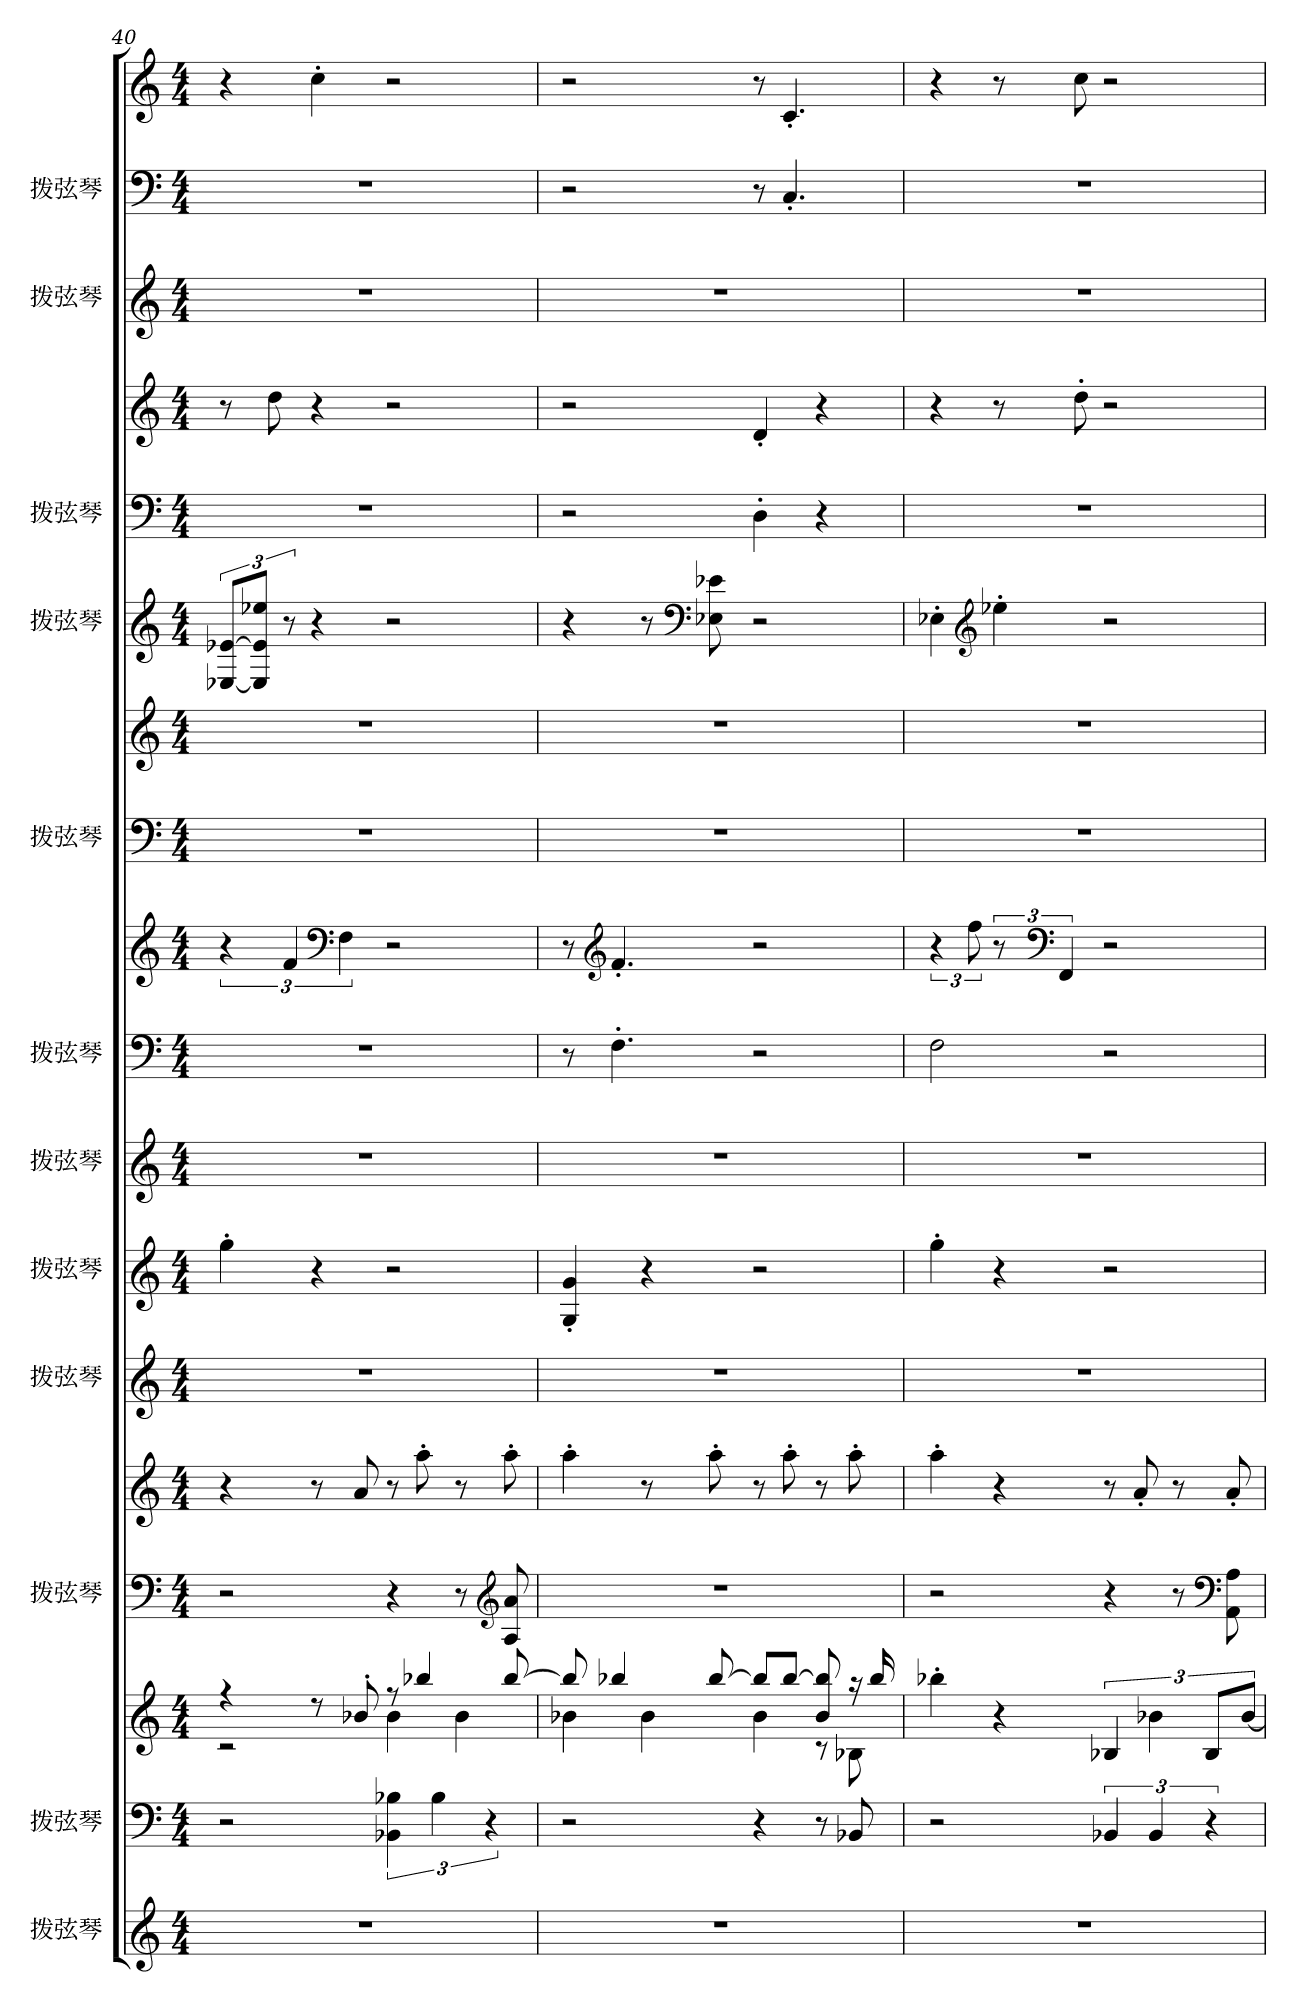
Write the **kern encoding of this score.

**kern	**kern	**kern	**kern	**kern	**kern	**kern	**kern	**kern	**kern	**kern	**kern	**kern	**kern	**kern	**kern	**kern	**kern
*part12	*part11	*part11	*part10	*part10	*part9	*part8	*part7	*part6	*part6	*part5	*part5	*part4	*part3	*part3	*part2	*part1	*part1
*staff18	*staff17	*staff16	*staff15	*staff14	*staff13	*staff12	*staff11	*staff10	*staff9	*staff8	*staff7	*staff6	*staff5	*staff4	*staff3	*staff2	*staff1
*I"拨弦琴	*I"拨弦琴	*	*I"拨弦琴	*	*I"拨弦琴	*I"拨弦琴	*I"拨弦琴	*I"拨弦琴	*	*I"拨弦琴	*	*I"拨弦琴	*I"拨弦琴	*	*I"拨弦琴	*I"拨弦琴	*
*clefG2	*clefF4	*clefG2	*clefF4	*clefG2	*clefG2	*clefG2	*clefG2	*clefF4	*clefG2	*clefF4	*clefG2	*clefG2	*clefF4	*clefG2	*clefG2	*clefF4	*clefG2
*k[]	*k[]	*k[]	*k[]	*k[]	*k[]	*k[]	*k[]	*k[]	*k[]	*k[]	*k[]	*k[]	*k[]	*k[]	*k[]	*k[]	*k[]
*M4/4	*M4/4	*M4/4	*M4/4	*M4/4	*M4/4	*M4/4	*M4/4	*M4/4	*M4/4	*M4/4	*M4/4	*M4/4	*M4/4	*M4/4	*M4/4	*M4/4	*M4/4
=40	=40	=40	=40	=40	=40	=40	=40	=40	=40	=40	=40	=40	=40	=40	=40	=40	=40
*	*	*^	*	*	*	*	*	*	*	*	*	*	*	*	*	*	*
1r	2r	4r	2r	2r	4r	1r	4gg'\	1r	1r	6r	1r	1r	[12E-X/ [12e-X/L	1r	8r	1r	1r	4r
.	.	.	.	.	.	.	.	.	.	.	.	.	12E-/] 12e-/] 12ee-X/J	.	.	.	.	.
.	.	.	.	.	.	.	.	.	.	.	.	.	.	.	8dd\	.	.	.
.	.	.	.	.	.	.	.	.	.	6f/	.	.	12r	.	.	.	.	.
.	.	8r	.	.	8r	.	4r	.	.	.	.	.	4r	.	4r	.	.	4cc'\
*	*	*	*	*	*	*	*	*	*	*clefF4	*	*	*	*	*	*	*	*
.	.	.	.	.	.	.	.	.	.	6F\	.	.	.	.	.	.	.	.
.	.	8b-X'/	.	.	8a/	.	.	.	.	.	.	.	.	.	.	.	.	.
.	6BB-X\ 6B-X\	8r	4b-\	4r	8r	.	2r	.	.	2r	.	.	2r	.	2r	.	.	2r
.	.	4bb-X/	.	.	8aa'\	.	.	.	.	.	.	.	.	.	.	.	.	.
.	6B-\	.	.	.	.	.	.	.	.	.	.	.	.	.	.	.	.	.
.	.	.	4b-\	8r	8r	.	.	.	.	.	.	.	.	.	.	.	.	.
.	6r	.	.	.	.	.	.	.	.	.	.	.	.	.	.	.	.	.
*	*	*	*	*clefG2	*	*	*	*	*	*	*	*	*	*	*	*	*	*
.	.	[8bb-/	.	8A/ 8a/	8aa'\	.	.	.	.	.	.	.	.	.	.	.	.	.
!!LO:PB:g=z
=41	=41	=41	=41	=41	=41	=41	=41	=41	=41	=41	=41	=41	=41	=41	=41	=41	=41	=41
1r	2r	8bb-/]	4b-X\	1r	4aa'\	1r	4G/' 4g/'	1r	8r	8r	1r	1r	4r	2r	2r	1r	2r	2r
*	*	*	*	*	*	*	*	*	*	*clefG2	*	*	*	*	*	*	*	*
.	.	4bb-X/	.	.	.	.	.	.	4.F'\	4.f'/	.	.	.	.	.	.	.	.
.	.	.	4b-\	.	8r	.	4r	.	.	.	.	.	8r	.	.	.	.	.
*	*	*	*	*	*	*	*	*	*	*	*	*	*clefF4	*	*	*	*	*
.	.	[8bb-/	.	.	8aa'\	.	.	.	.	.	.	.	8E-X\ 8e-X\	.	.	.	.	.
.	4r	8bb-/L]	4b-\	.	8r	.	2r	.	2r	2r	.	.	2r	4D'\	4d'/	.	8r	8r
.	.	[8bb-/J	.	.	8aa'\	.	.	.	.	.	.	.	.	.	.	.	4.C'/	4.c'/
.	8r	8b-/ 8bb-/]	8r	.	8r	.	.	.	.	.	.	.	.	4r	4r	.	.	.
.	8BB-X/	16r	8B-X\	.	8aa'\	.	.	.	.	.	.	.	.	.	.	.	.	.
.	.	16bb-/	.	.	.	.	.	.	.	.	.	.	.	.	.	.	.	.
*	*	*v	*v	*	*	*	*	*	*	*	*	*	*	*	*	*	*	*
=42	=42	=42	=42	=42	=42	=42	=42	=42	=42	=42	=42	=42	=42	=42	=42	=42	=42
1r	2r	4bb-X'\	2r	4aa'\	1r	4gg'\	1r	2F\	6r	1r	1r	4E-X'\	1r	4r	1r	1r	4r
.	.	.	.	.	.	.	.	.	12ff\	.	.	.	.	.	.	.	.
*	*	*	*	*	*	*	*	*	*	*	*	*clefG2	*	*	*	*	*
.	.	4r	.	4r	.	4r	.	.	12r	.	.	4ee-X'\	.	8r	.	.	8r
*	*	*	*	*	*	*	*	*	*clefF4	*	*	*	*	*	*	*	*
.	.	.	.	.	.	.	.	.	6FF/	.	.	.	.	.	.	.	.
.	.	.	.	.	.	.	.	.	.	.	.	.	.	8dd'\	.	.	8cc\
.	6BB-X/	6B-X/	4r	8r	.	2r	.	2r	2r	.	.	2r	.	2r	.	.	2r
.	.	.	.	8a'/	.	.	.	.	.	.	.	.	.	.	.	.	.
.	6BB-/	6b-X\	.	.	.	.	.	.	.	.	.	.	.	.	.	.	.
.	.	.	8r	8r	.	.	.	.	.	.	.	.	.	.	.	.	.
.	6r	12B-/L	.	.	.	.	.	.	.	.	.	.	.	.	.	.	.
*	*	*	*clefF4	*	*	*	*	*	*	*	*	*	*	*	*	*	*
.	.	.	8AA\ 8A\	8a'/	.	.	.	.	.	.	.	.	.	.	.	.	.
.	.	[12b-/J	.	.	.	.	.	.	.	.	.	.	.	.	.	.	.
=	=	=	=	=	=	=	=	=	=	=	=	=	=	=	=	=	=
*-	*-	*-	*-	*-	*-	*-	*-	*-	*-	*-	*-	*-	*-	*-	*-	*-	*-
